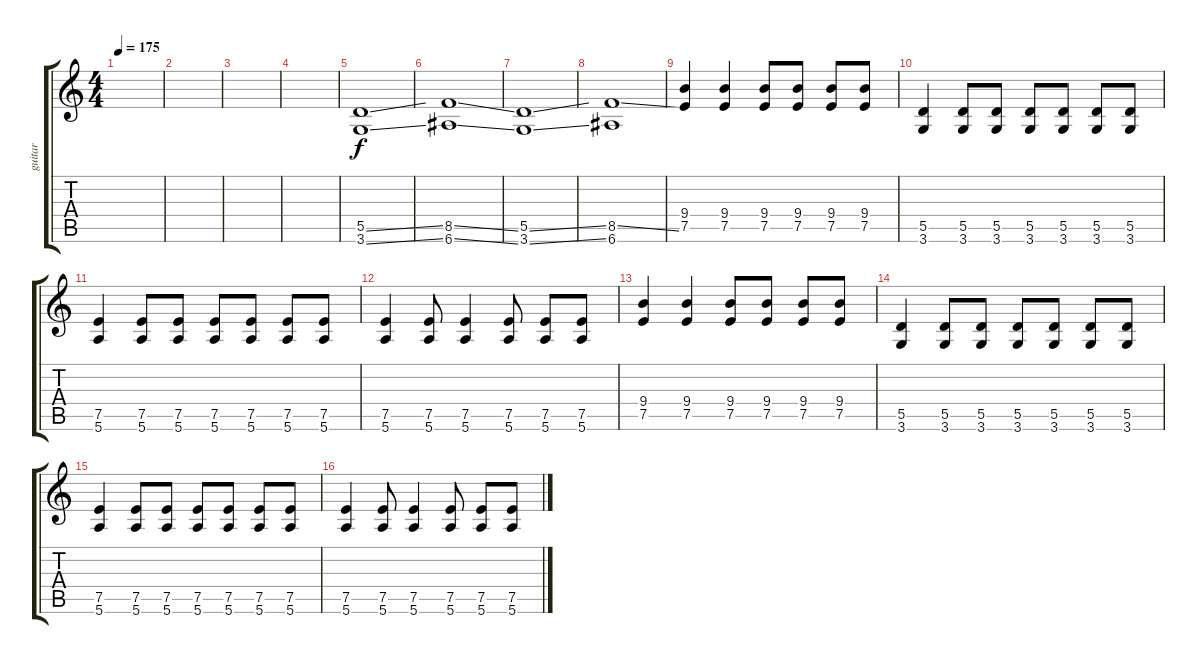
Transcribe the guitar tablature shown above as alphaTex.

\track ("guitar" "guitar") {instrument overdrivenguitar}
\staff {score tabs}
\tuning (E4 B3 G3 D3 A2 E2) {hide}
\ts (4 4)
\tempo 175
\clef g2
\ks c
|
|
|
|
(5.5{ss} 3.6{ss}).1 |
(8.5{ss} 6.6{ss}).1 |
(5.5{ss} 3.6{ss}).1 |
(8.5{ss} 6.6).1 |
(9.4 7.5).4 (9.4 7.5).4 (9.4 7.5).8 (9.4 7.5).8 (9.4 7.5).8 (9.4 7.5).8 |
(5.5 3.6).4 (5.5 3.6).8 (5.5 3.6).8 (5.5 3.6).8 (5.5 3.6).8 (5.5 3.6).8 (5.5 3.6).8 |
(7.5 5.6).4 (7.5 5.6).8 (7.5 5.6).8 (7.5 5.6).8 (7.5 5.6).8 (7.5 5.6).8 (7.5 5.6).8 |
(7.5 5.6).4 (7.5 5.6).8 (7.5 5.6).4 (7.5 5.6).8 (7.5 5.6).8 (7.5 5.6).8 |
(9.4 7.5).4 (9.4 7.5).4 (9.4 7.5).8 (9.4 7.5).8 (9.4 7.5).8 (9.4 7.5).8 |
(5.5 3.6).4 (5.5 3.6).8 (5.5 3.6).8 (5.5 3.6).8 (5.5 3.6).8 (5.5 3.6).8 (5.5 3.6).8 |
(7.5 5.6).4 (7.5 5.6).8 (7.5 5.6).8 (7.5 5.6).8 (7.5 5.6).8 (7.5 5.6).8 (7.5 5.6).8 |
(7.5 5.6).4 (7.5 5.6).8 (7.5 5.6).4 (7.5 5.6).8 (7.5 5.6).8 (7.5 5.6).8
